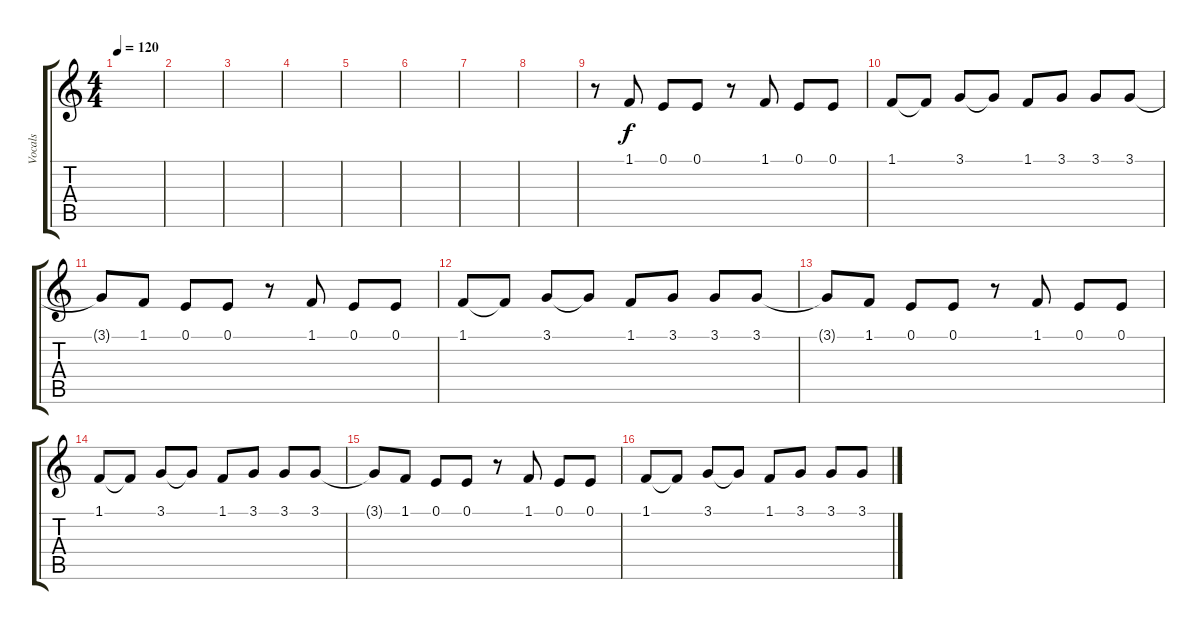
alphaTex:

\track ("Vocals" "Vocals") {instrument lead1square}
\staff {score tabs}
\tuning (E4 B3 G3 D3 A2 E2) {hide}
\ts (4 4)
\tempo 120
\clef g2
\ks c
|
|
|
|
|
|
|
|
r.8 1.1.8 0.1.8 0.1.8 r.8 1.1.8 0.1.8 0.1.8 |
1.1.8 1.1{t}.8 3.1.8 3.1{t}.8 1.1.8 3.1.8 3.1.8 3.1.8 |
3.1{t}.8 1.1.8 0.1.8 0.1.8 r.8 1.1.8 0.1.8 0.1.8 |
1.1.8 1.1{t}.8 3.1.8 3.1{t}.8 1.1.8 3.1.8 3.1.8 3.1.8 |
3.1{t}.8 1.1.8 0.1.8 0.1.8 r.8 1.1.8 0.1.8 0.1.8 |
1.1.8 1.1{t}.8 3.1.8 3.1{t}.8 1.1.8 3.1.8 3.1.8 3.1.8 |
3.1{t}.8 1.1.8 0.1.8 0.1.8 r.8 1.1.8 0.1.8 0.1.8 |
1.1.8 1.1{t}.8 3.1.8 3.1{t}.8 1.1.8 3.1.8 3.1.8 3.1.8
